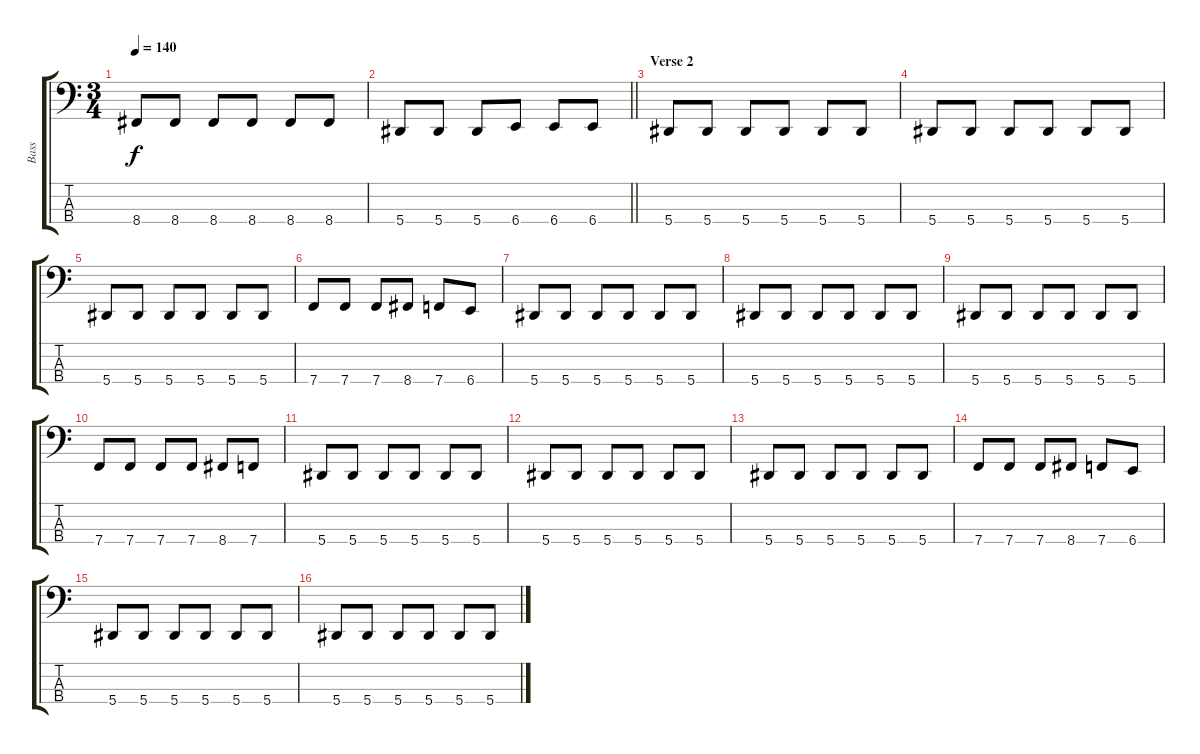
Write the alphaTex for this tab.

\track ("Bass" "Bass") {instrument electricbassfinger}
\staff {score tabs}
\tuning (Gb3 Db2 F1 Bb0) {hide}
\ts (3 4)
\tempo 140
\clef f4
\ks c
8.4.8{dy f} 8.4.8 8.4.8 8.4.8 8.4.8 8.4.8 |
\barLineRight lightlight
5.4.8 5.4.8 5.4.8 6.4.8 6.4.8 6.4.8 |
\section ("" "Verse 2")
5.4.8 5.4.8 5.4.8 5.4.8 5.4.8 5.4.8 |
5.4.8 5.4.8 5.4.8 5.4.8 5.4.8 5.4.8 |
5.4.8 5.4.8 5.4.8 5.4.8 5.4.8 5.4.8 |
7.4.8 7.4.8 7.4.8 8.4.8 7.4.8 6.4.8 |
5.4.8 5.4.8 5.4.8 5.4.8 5.4.8 5.4.8 |
5.4.8 5.4.8 5.4.8 5.4.8 5.4.8 5.4.8 |
5.4.8 5.4.8 5.4.8 5.4.8 5.4.8 5.4.8 |
7.4.8 7.4.8 7.4.8 7.4.8 8.4.8 7.4.8 |
5.4.8 5.4.8 5.4.8 5.4.8 5.4.8 5.4.8 |
5.4.8 5.4.8 5.4.8 5.4.8 5.4.8 5.4.8 |
5.4.8 5.4.8 5.4.8 5.4.8 5.4.8 5.4.8 |
7.4.8 7.4.8 7.4.8 8.4.8 7.4.8 6.4.8 |
5.4.8 5.4.8 5.4.8 5.4.8 5.4.8 5.4.8 |
5.4.8 5.4.8 5.4.8 5.4.8 5.4.8 5.4.8
